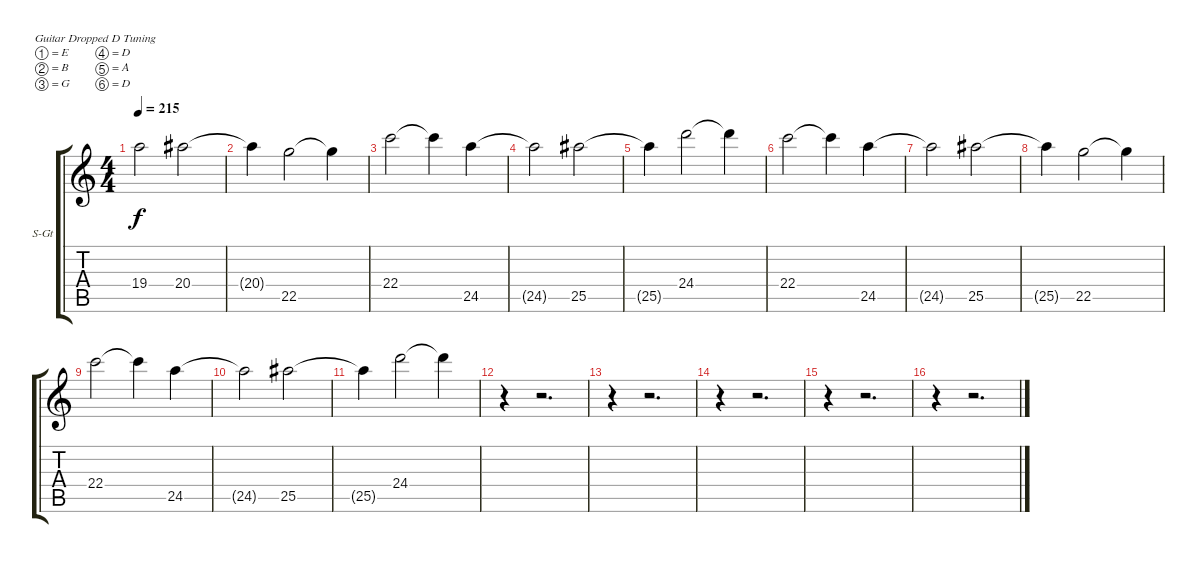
\bracketExtendMode groupsimilarinstruments
\firstSystemTrackNameOrientation horizontal
\otherSystemsTrackNameOrientation horizontal
\track ("Keyboard (Christian)" "S-Gt") {instrument lead2sawtooth}
\staff {score tabs}
\tuning (E4 B3 G3 D3 A2 D2)
\displaytranspose 12
\ts (4 4)
\tempo 215
\clef g2
\ks c
19.4{t}.2{dy f} 20.4.2 |
20.4{t}.4 22.5.2 22.5{t}.4 |
22.4.2 22.4{t}.4 24.5.4 |
24.5{t}.2 25.5.2 |
25.5{t}.4 24.4.2 24.4{t}.4 |
22.4.2 22.4{t}.4 24.5.4 |
24.5{t}.2 25.5.2 |
25.5{t}.4 22.5.2 22.5{t}.4 |
22.4.2 22.4{t}.4 24.5.4 |
24.5{t}.2 25.5.2 |
25.5{t}.4 24.4.2 24.4{t}.4 |
r.4 r.2{d} |
r.4 r.2{d} |
r.4 r.2{d} |
r.4 r.2{d} |
r.4 r.2{d}
